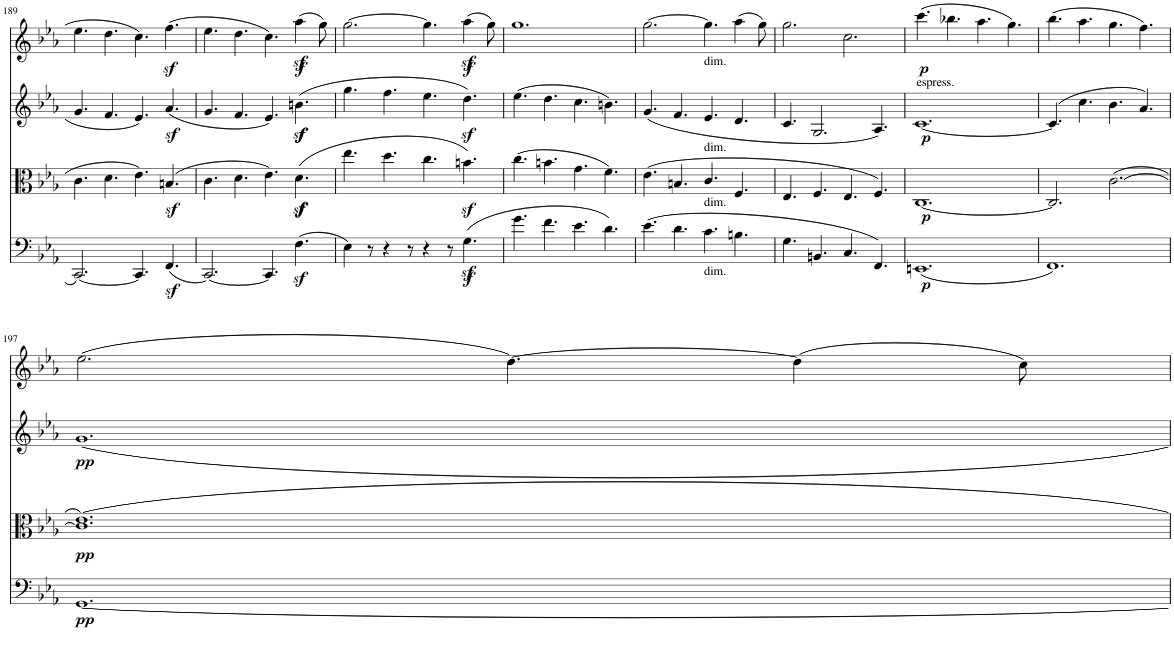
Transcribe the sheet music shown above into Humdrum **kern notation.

**kern	**dynam	**kern	**dynam	**kern	**dynam	**kern	**dynam
*part4	*part4	*part3	*part3	*part2	*part2	*part1	*part1
*staff4	*staff4	*staff3	*staff3	*staff2	*staff2	*staff1	*staff1
*I"Sampler	*	*I"Sampler	*	*I"Sampler	*	*I"Sampler	*
*I'Samp	*	*I'Samp	*	*I'Samp	*	*I'Samp	*
!!LO:PB:g=z
*clefF4	*	*clefC3	*	*clefG2	*	*clefG2	*
*k[b-e-a-]	*	*k[b-e-a-]	*	*k[b-e-a-]	*	*k[b-e-a-]	*
*M12/8	*	*M12/8	*	*M12/8	*	*M12/8	*
=189	=189	=189	=189	=189	=189	=189	=189
[2.CC/	.	4.c\	.	4.g/	.	4.ee-\	.
.	.	4.d\	.	4.f/	.	4.dd\	.
4.CC/]	.	4.e-\	.	4.e-/	.	4.cc\	.
(4.FFz</	.	(4.Bnz</	.	(4.a-z</	.	(4.ffz<\	.
=190	=190	=190	=190	=190	=190	=190	=190
[2.CC/)	.	4.c\	.	4.g/	.	4.ee-\	.
.	.	4.d\	.	4.f/	.	4.dd\	.
4.CC/]	.	4.e-\)	.	4.e-/)	.	4.cc\)	.
!	!	!	!LO:DY:b	!	!LO:DY:b	!	!LO:DY:b
(4.Fz<\	.	(4.dz<\	f	(4.bnz<\	f	(4aa-z<\	f
.	.	.	.	.	.	8gg\)	.
=191	=191	=191	=191	=191	=191	=191	=191
4E-\)	.	4.ee-\	.	4.gg\	.	[2.gg\	.
8r	.	.	.	.	.	.	.
4r	.	4.dd\	.	4.ff\	.	.	.
8r	.	.	.	.	.	.	.
4r	.	4.cc\	.	4.ee-\	.	4.gg\]	.
8r	.	.	.	.	.	.	.
!	!LO:DY:b	!	!	!	!	!	!LO:DY:b
(4.Gz<\	f	4.bnz<\)	.	4.ddz<\)	.	(4aa-z<\	f
.	.	.	.	.	.	8gg\)	.
=192	=192	=192	=192	=192	=192	=192	=192
4.g\	.	(4.cc\	.	(4.ee-\	.	1.gg	.
4.f\	.	4.bn\	.	4.dd\	.	.	.
4.e-\	.	4.g\	.	4.cc\	.	.	.
4.d\)	.	4.f\)	.	4.bn\)	.	.	.
=193	=193	=193	=193	=193	=193	=193	=193
(4.e-\	.	(4.e-\	.	(4.g/	.	[2.gg\	.
4.d\	.	4.Bn/	.	4.f/	.	.	.
!	!	!	!	!	!	!LO:TX:b:t=dim.	!
!	!	!	!	!LO:TX:b:t=dim.	!	!	!
!	!	!LO:TX:b:t=dim.	!	!	!	!	!
!LO:TX:b:t=dim.	!	!	!	!	!	!	!
4.c\	.	4.c/	.	4.e-/	.	4.gg\]	.
4.Bn\	.	4.F/	.	4.d/	.	(4aa-\	.
.	.	.	.	.	.	8gg\)	.
=194	=194	=194	=194	=194	=194	=194	=194
4.G\	.	4.E-/	.	4.c/	.	2.gg\	.
4.BBn/	.	4.F/	.	2.G/	.	.	.
4.C/	.	4.E-/	.	.	.	2.cc\	.
4.FF/)	.	4.F/)	.	4.A-/)	.	.	.
=195	=195	=195	=195	=195	=195	=195	=195
!	!	!	!	!	!	!LO:TX:b:t=espress.	!
!	!LO:DY:b	!	!LO:DY:b	!	!LO:DY:b	!	!LO:DY:b
(1.EEn	p	[1.C	p	[1.c	p	(4.ccc\	p
.	.	.	.	.	.	4.bb-X\	.
.	.	.	.	.	.	4.aa-\	.
.	.	.	.	.	.	4.gg\)	.
=196	=196	=196	=196	=196	=196	=196	=196
1.FF)	.	2.C/]	.	(4.c/]	.	(4.bb-\	.
.	.	.	.	4.cc\	.	4.aa-\	.
.	.	([2.c\	.	4.b-\	.	4.gg\	.
.	.	.	.	4.a-/)	.	4.ff\)	.
!!LO:LB:g=z
=197	=197	=197	=197	=197	=197	=197	=197
!	!LO:DY:b	!	!LO:DY:b	!	!LO:DY:b	!	!
[1.GG	pp	1.c] 1.e-)	pp	1.g	pp	(2.ee-\	.
.	.	.	.	.	.	[4.dd\)	.
.	.	.	.	.	.	(4dd\]	.
.	.	.	.	.	.	8cc\)	.
=	=	=	=	=	=	=	=
*-	*-	*-	*-	*-	*-	*-	*-
